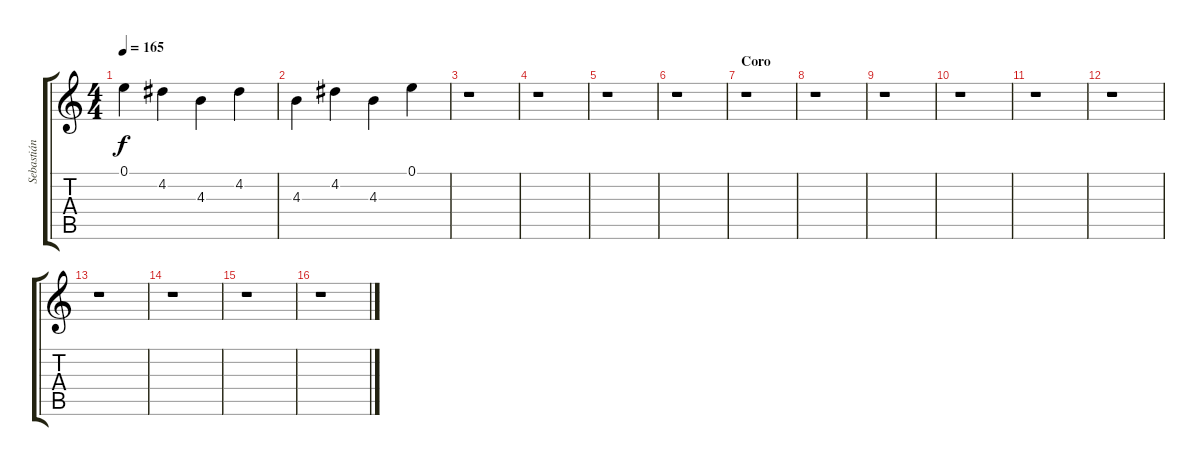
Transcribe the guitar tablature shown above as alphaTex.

\track ("Sebastián \"la mafafa\" Mejía" "Sebastián ") {instrument electricguitarclean}
\staff {score tabs}
\tuning (E4 B3 G3 D3 A2 E2) {hide}
\ts (4 4)
\tempo 165
\clef g2
\ks c
0.1{t}.4{dy f} 4.2.4 4.3.4 4.2.4 |
4.3.4 4.2.4 4.3.4 0.1.4 |
r.1 |
r.1 |
r.1 |
r.1 |
\section ("" "Coro")
r.1 |
r.1 |
r.1 |
r.1 |
r.1 |
r.1 |
r.1 |
r.1 |
r.1 |
r.1
